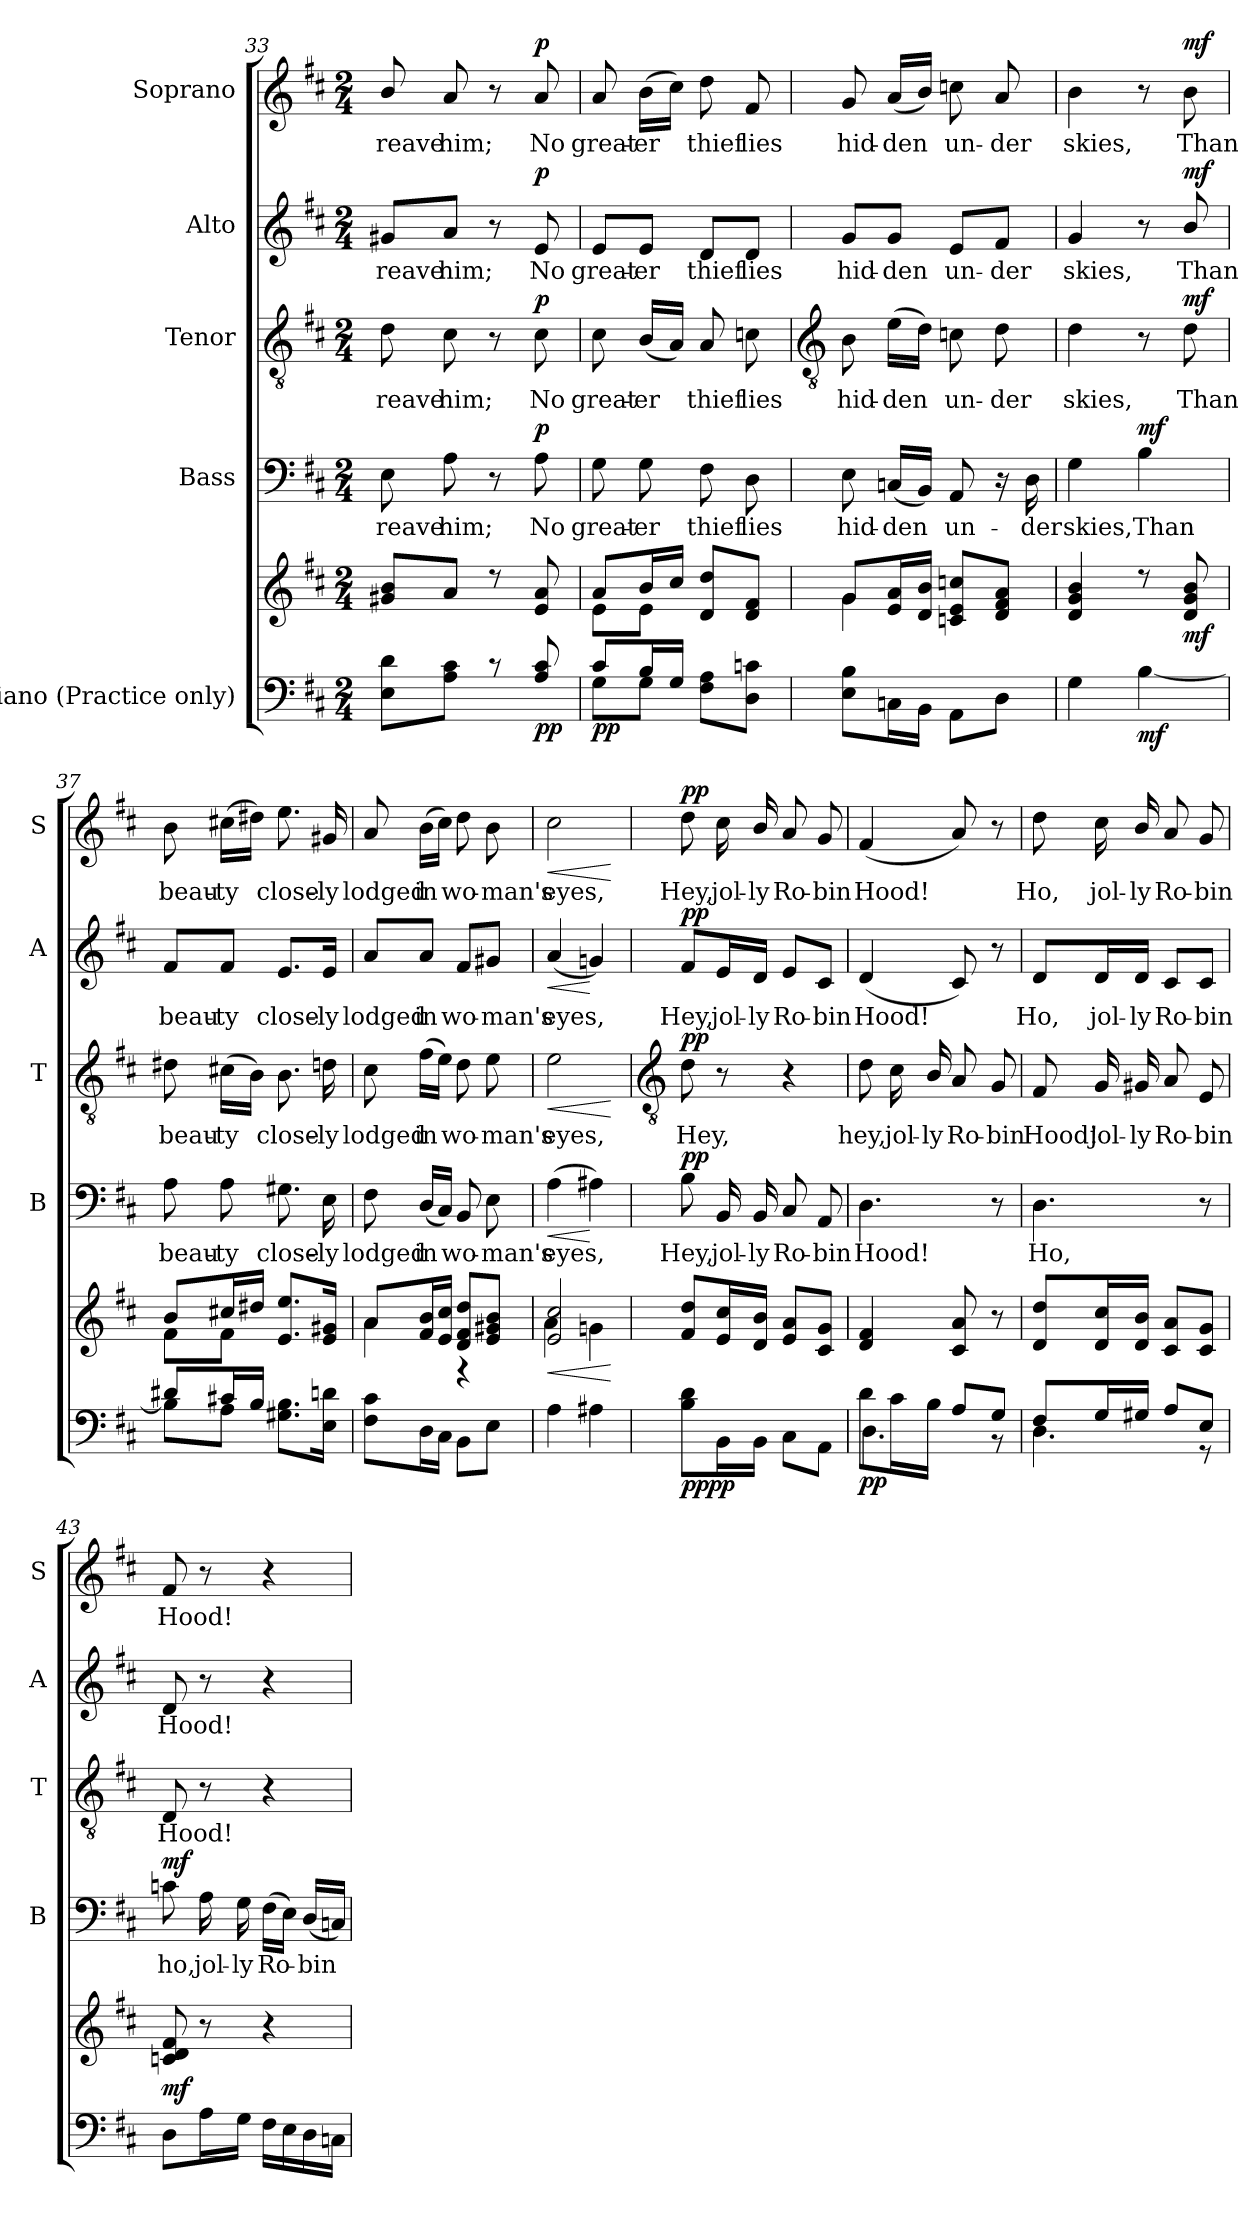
**kern	**kern	**dynam	**kern	**text	**dynam	**kern	**text	**dynam	**kern	**text	**dynam	**kern	**text	**dynam
*part5	*part5	*part5	*part4	*part4	*part4	*part3	*part3	*part3	*part2	*part2	*part2	*part1	*part1	*part1
*staff6	*staff5	*staff5/6	*staff4	*staff4	*staff4	*staff3	*staff3	*staff3	*staff2	*staff2	*staff2	*staff1	*staff1	*staff1
*I"Piano (Practice only)	*	*	*I"Bass	*	*	*I"Tenor	*	*	*I"Alto	*	*	*I"Soprano	*	*
*	*	*	*I'B	*	*	*I'T	*	*	*I'A	*	*	*I'S	*	*
*clefF4	*clefG2	*	*clefF4	*	*	*clefGv2	*	*	*clefG2	*	*	*clefG2	*	*
*k[f#c#]	*k[f#c#]	*	*k[f#c#]	*	*	*k[f#c#]	*	*	*k[f#c#]	*	*	*k[f#c#]	*	*
*D:	*D:	*	*D:	*	*	*D:	*	*	*D:	*	*	*D:	*	*
*M2/4	*M2/4	*	*M2/4	*	*	*M2/4	*	*	*M2/4	*	*	*M2/4	*	*
=33	=33	=33	=33	=33	=33	=33	=33	=33	=33	=33	=33	=33	=33	=33
*^	*	*	*	*	*	*	*	*	*	*	*	*	*	*
!	!LO:N:vis=1	!	!	!	!LO:LY:b	!	!	!LO:LY:b	!	!	!LO:LY:b	!	!	!LO:LY:b	!
*	*	*^	*	*	*	*	*	*	*	*	*	*	*	*	*
8E\ 8d\L	2ryy	8g#X/ 8b/L	2ryy	.	8E\	-reave	.	8d\	-reave	.	8g#X/L	-reave	.	8b/	reave	.
!	!	!	!	!	!	!LO:LY:b	!	!	!LO:LY:b	!	!	!LO:LY:b	!	!	!LO:LY:b	!
8A 8c#J	.	8a/J	.	.	8A	him;	.	8c#	him;	.	8a/J	him;	.	8a	him;	.
8r	.	8r	.	.	8r	.	.	8r	.	.	8r	.	.	8r	.	.
!	!	!	!	!LO:DY:b=2	!	!LO:LY:b	!	!	!LO:LY:b	!	!	!LO:LY:b	!	!	!LO:LY:b	!
!	!	!	!	!LO:DY:n=1:b	!	!	!LO:DY:b	!	!	!LO:DY:b	!	!	!LO:DY:b	!	!	!LO:DY:b
8A 8c#	.	8e/ 8a/	.	p p	8A	No	p	8c#	No	p	8e	No	p	8a	No	p
=34	=34	=34	=34	=34	=34	=34	=34	=34	=34	=34	=34	=34	=34	=34	=34	=34
!	!	!	!	!LO:DY:b=2	!	!LO:LY:b	!	!	!LO:LY:b	!	!	!LO:LY:b	!	!	!LO:LY:b	!
!	!	!	!	!LO:DY:n=1:b	!	!	!	!	!	!	!	!	!	!	!	!
8c#/L	8G\L	8a/L	8e\L	p p	8G	great-	.	8c#	great-	.	8e/L	great-	.	8a	great-	.
!	!	!	!	!	!	!LO:LY:b	!	!	!LO:LY:b	!	!	!LO:LY:b	!	!	!LO:LY:b	!
16B/L	8G\J	16b/L	8e\J	.	8G\	-er	.	(<16B/LL	-er	.	8e/J	-er	.	(>16bLL	-er	.
16G/JJ	.	16cc#/JJ	.	.	.	.	.	16AJJ)	.	.	.	.	.	16cc#JJ)	.	.
!	!	!	!	!	!	!LO:LY:b	!	!	!LO:LY:b	!	!	!LO:LY:b	!	!	!LO:LY:b	!
8F# 8AL	4ryy	8d/ 8dd/L	4ryy	.	8F#	thief	.	8A	thief	.	8d/L	thief	.	8dd	thief	.
!	!	!	!	!	!	!LO:LY:b	!	!	!LO:LY:b	!	!	!LO:LY:b	!	!	!LO:LY:b	!
8D 8cnJ	.	8d/ 8f#/J	.	.	8D	lies	.	8cn	lies	.	8d/J	lies	.	8f#	lies	.
!!LO:LB:g=z
=35	=35	=35	=35	=35	=35	=35	=35	=35	=35	=35	=35	=35	=35	=35	=35	=35
*	*	*	*	*	*	*	*	*clefGv2	*	*	*	*	*	*	*	*
!	!	!	!	!	!	!LO:LY:b	!	!	!LO:LY:b	!	!	!LO:LY:b	!	!	!LO:LY:b	!
2ryy	8E\ 8B\L	8g/L	4g\	.	8E	hid-	.	8B	hid-	.	8g/L	hid-	.	8g	hid-	.
!	!	!	!	!	!	!LO:LY:b	!	!	!LO:LY:b	!	!	!LO:LY:b	!	!	!LO:LY:b	!
.	16Cn\L	16e/ 16a/L	.	.	(<16CnLL	-den	.	(>16eLL	-den	.	8g/J	-den	.	(<16aLL	-den	.
.	16BB\JJ	16d/ 16b/JJ	.	.	16BBJJ)	.	.	16dJJ)	.	.	.	.	.	16bJJ)	.	.
!	!	!	!	!	!	!LO:LY:b	!	!	!LO:LY:b	!	!	!LO:LY:b	!	!	!LO:LY:b	!
.	8AA\L	8cn/ 8e/ 8ccn/L	4ryy	.	8AA	un-	.	8cn	un-	.	8e/L	un-	.	8ccn	un-	.
!	!	!	!	!	!	!	!	!	!LO:LY:b	!	!	!LO:LY:b	!	!	!LO:LY:b	!
.	8D\J	8d/ 8f#/ 8a/J	.	.	16r	.	.	8d	-der	.	8f#/J	-der	.	8a	-der	.
!	!	!	!	!	!	!LO:LY:b	!	!	!	!	!	!	!	!	!	!
.	.	.	.	.	16D	-der	.	.	.	.	.	.	.	.	.	.
=36	=36	=36	=36	=36	=36	=36	=36	=36	=36	=36	=36	=36	=36	=36	=36	=36
!	!	!	!	!	!	!LO:LY:b	!	!	!LO:LY:b	!	!	!LO:LY:b	!	!	!LO:LY:b	!
2ryy	4G\	4d/ 4g/ 4b/	2ryy	.	4G	skies,	.	4d	skies,	.	4g	skies,	.	4b	skies,	.
!	!	!	!	!LO:DY:b=2	!	!LO:LY:b	!LO:DY:b	!	!	!	!	!	!	!	!	!
.	[4B\	8r	.	mf	4B	Than	mf	8r	.	.	8r	.	.	8r	.	.
!	!	!	!	!LO:DY:b	!	!	!	!	!LO:LY:b	!LO:DY:b	!	!LO:LY:b	!LO:DY:b	!	!LO:LY:b	!LO:DY:b
.	.	8d/ 8g/ 8b/	.	mf	.	.	.	8d	Than	mf	8b/	Than	mf	8b	Than	mf
=37	=37	=37	=37	=37	=37	=37	=37	=37	=37	=37	=37	=37	=37	=37	=37	=37
!	!	!	!	!LO:DY:b=2	!	!LO:LY:b	!	!	!LO:LY:b	!	!	!LO:LY:b	!	!	!LO:LY:b	!
!	!	!	!	!LO:DY:n=1:b	!	!	!	!	!	!	!	!	!	!	!	!
!	!	!	!	!LO:DY:n=2:b	!	!	!	!	!	!	!	!	!	!	!	!
8d#X/L	8B\L]	8b/L	8f#\L	mf f mf	8A	beau-	.	8d#X	beau-	.	8f#/L	beau-	.	8b	beau-	.
!	!	!	!	!	!	!LO:LY:b	!	!	!LO:LY:b	!	!	!LO:LY:b	!	!	!LO:LY:b	!
16c#X/L	8A\J	16cc#X/L	8f#\J	.	8A	-ty	.	(>16c#XLL	-ty	.	8f#/J	-ty	.	(>16cc#XLL	-ty	.
16B/JJ	.	16dd#X/JJ	.	.	.	.	.	16BJJ)	.	.	.	.	.	16dd#XJJ)	.	.
!	!	!	!	!	!	!LO:LY:b	!	!	!LO:LY:b	!	!	!LO:LY:b	!	!	!LO:LY:b	!
4ryy	8.G#X\ 8.B\L	8.e/ 8.ee/L	4ryy	.	8.G#X	close-	.	8.B	close-	.	8.e/L	close-	.	8.ee	close-	.
!	!	!	!	!	!	!LO:LY:b	!	!	!LO:LY:b	!	!	!LO:LY:b	!	!	!LO:LY:b	!
.	16E\ 16dn\J	16e/ 16g#X/J	.	.	16E	-ly	.	16dn	-ly	.	16e/Jk	-ly	.	16g#X	-ly	.
=38	=38	=38	=38	=38	=38	=38	=38	=38	=38	=38	=38	=38	=38	=38	=38	=38
!	!	!	!	!	!	!LO:LY:b	!	!	!LO:LY:b	!	!	!LO:LY:b	!	!	!LO:LY:b	!
2ryy	8F#\ 8c#\L	8a/L	4a\	.	8F#	lodged	.	8c#	lodged	.	8a/L	lodged	.	8a	lodged	.
!	!	!	!	!	!	!LO:LY:b	!	!	!LO:LY:b	!	!	!LO:LY:b	!	!	!LO:LY:b	!
.	16D\L	16f#/ 16b/L	.	.	(<16DLL	in	.	(>16f#LL	in	.	8a/J	in	.	(>16bLL	in	.
.	16C#\JJ	16e/ 16cc#/JJ	.	.	16C#JJ)	.	.	16eJJ)	.	.	.	.	.	16cc#JJ)	.	.
!	!	!	!	!	!	!LO:LY:b	!	!	!LO:LY:b	!	!	!LO:LY:b	!	!	!LO:LY:b	!
.	8BB\L	8d/ 8f#/ 8dd/L	4r	.	8BB	wo-	.	8d	wo-	.	8f#/L	wo-	.	8dd	wo-	.
!	!	!	!	!	!	!LO:LY:b	!	!	!LO:LY:b	!	!	!LO:LY:b	!	!	!LO:LY:b	!
.	8E\J	8e/ 8g#X/ 8b/J	.	.	8E	-man's	.	8e	-man's	.	8g#X/J	-man's	.	8b	-man's	.
=39	=39	=39	=39	=39	=39	=39	=39	=39	=39	=39	=39	=39	=39	=39	=39	=39
!	!	!	!	!LO:HP:b	!	!LO:LY:b	!LO:HP:b	!	!LO:LY:b	!LO:HP:b	!	!LO:LY:b	!LO:HP:b	!	!LO:LY:b	!LO:HP:b
2ryy	4A\	2e/ 2cc#/	4a\	<	(>4A	eyes,	<	2e	eyes,	<	(<4a	eyes,	<	2cc#	eyes,	<
.	4A#X\	.	4gn\	.	4A#X)	.	[	.	.	.	4gn)	.	[	.	.	.
*v	*v	*	*	*	*	*	*	*	*	*	*	*	*	*	*	*
*	*v	*v	*	*	*	*	*	*	*	*	*	*	*	*	*
.	.	[	.	.	.	.	.	[	.	.	.	.	.	[
!!LO:LB:g=z
=40	=40	=40	=40	=40	=40	=40	=40	=40	=40	=40	=40	=40	=40	=40
*	*	*	*	*	*	*clefGv2	*	*	*	*	*	*	*	*
*^	*	*	*	*	*	*	*	*	*	*	*	*	*	*
!	!	!	!LO:DY:b=2	!	!LO:LY:b	!	!	!LO:LY:b	!	!	!LO:LY:b	!	!	!LO:LY:b	!
!	!	!	!LO:DY:n=1:b	!	!	!LO:DY:b	!	!	!LO:DY:b	!	!	!LO:DY:b	!	!	!LO:DY:b
2ryy	8B\ 8d\L	8f# 8ddL	pp pp	8B	Hey,	pp	8d	Hey,	pp	8f#/L	Hey,	pp	8dd	Hey,	pp
!	!	!	!	!	!LO:LY:b	!	!	!	!	!	!LO:LY:b	!	!	!LO:LY:b	!
.	16BB\L	16e 16cc#L	.	16BB	jol-	.	8r	.	.	16e/L	jol-	.	16cc#	jol-	.
!	!	!	!	!	!LO:LY:b	!	!	!	!	!	!LO:LY:b	!	!	!LO:LY:b	!
.	16BB\JJ	16d/ 16b/JJ	.	16BB	-ly	.	.	.	.	16d/JJ	-ly	.	16b/	-ly	.
!	!	!	!	!	!LO:LY:b	!	!	!	!	!	!LO:LY:b	!	!	!LO:LY:b	!
.	8C#\L	8e 8aL	.	8C#	Ro-	.	4r	.	.	8e/L	Ro-	.	8a	Ro-	.
!	!	!	!	!	!LO:LY:b	!	!	!	!	!	!LO:LY:b	!	!	!LO:LY:b	!
.	8AA\J	8c# 8gJ	.	8AA	-bin	.	.	.	.	8c#/J	-bin	.	8g	-bin	.
=41	=41	=41	=41	=41	=41	=41	=41	=41	=41	=41	=41	=41	=41	=41	=41
!	!	!	!LO:DY:b=2	!	!LO:LY:b	!	!	!LO:LY:b	!	!	!LO:LY:b	!	!	!LO:LY:b	!
8d\L	4.D\	4d 4f#	pp	4.D	Hood!	.	8d	hey,	.	(<4d	Hood!	.	(<4f#	Hood!	.
!	!	!	!	!	!	!	!	!LO:LY:b	!	!	!	!	!	!	!
16c#\L	.	.	.	.	.	.	16c#	jol-	.	.	.	.	.	.	.
!	!	!	!	!	!	!	!	!LO:LY:b	!	!	!	!	!	!	!
16B/JJ	.	.	.	.	.	.	16B/	-ly	.	.	.	.	.	.	.
!	!	!	!	!	!	!	!	!LO:LY:b	!	!	!	!	!	!	!
8A/L	.	8c# 8a	.	.	.	.	8A	Ro-	.	8c#)	.	.	8a)	.	.
!	!	!	!	!	!	!	!	!LO:LY:b	!	!	!	!	!	!	!
8G/J	8r	8r	.	8r	.	.	8G	-bin	.	8r	.	.	8r	.	.
=42	=42	=42	=42	=42	=42	=42	=42	=42	=42	=42	=42	=42	=42	=42	=42
!	!	!	!	!	!LO:LY:b	!	!	!LO:LY:b	!	!	!LO:LY:b	!	!	!LO:LY:b	!
8F#/L	4.D\	8d 8ddL	.	4.D	Ho,	.	8F#	Hood!	.	8d/L	Ho,	.	8dd	Ho,	.
!	!	!	!	!	!	!	!	!LO:LY:b	!	!	!LO:LY:b	!	!	!LO:LY:b	!
16G/L	.	16d 16cc#L	.	.	.	.	16G	jol-	.	16d/L	jol-	.	16cc#	jol-	.
!	!	!	!	!	!	!	!	!LO:LY:b	!	!	!LO:LY:b	!	!	!LO:LY:b	!
16G#X/JJ	.	16d/ 16b/JJ	.	.	.	.	16G#X	-ly	.	16d/JJ	-ly	.	16b/	-ly	.
!	!	!	!	!	!	!	!	!LO:LY:b	!	!	!LO:LY:b	!	!	!LO:LY:b	!
8A/L	.	8c# 8aL	.	.	.	.	8A	Ro-	.	8c#/L	Ro-	.	8a	Ro-	.
!	!	!	!	!	!	!	!	!LO:LY:b	!	!	!LO:LY:b	!	!	!LO:LY:b	!
8E/J	8r	8c# 8gJ	.	8r	.	.	8E	-bin	.	8c#/J	-bin	.	8g	-bin	.
=43	=43	=43	=43	=43	=43	=43	=43	=43	=43	=43	=43	=43	=43	=43	=43
!	!	!	!LO:DY:a=2	!	!LO:LY:b	!LO:DY:b	!	!LO:LY:b	!	!	!LO:LY:b	!	!	!LO:LY:b	!
2ryy	8D\L	8cn 8d 8f#	mf	8cn	ho,	mf	8D	Hood!	.	8d	Hood!	.	8f#	Hood!	.
!	!	!	!	!	!LO:LY:b	!	!	!	!	!	!	!	!	!	!
.	16A\L	8r	.	16A	jol-	.	8r	.	.	8r	.	.	8r	.	.
!	!	!	!	!	!LO:LY:b	!	!	!	!	!	!	!	!	!	!
.	16G\JJ	.	.	16G	-ly	.	.	.	.	.	.	.	.	.	.
!	!	!	!	!	!LO:LY:b	!	!	!	!	!	!	!	!	!	!
.	16F#\LL	4r	.	(>16F#LL	Ro-	.	4r	.	.	4r	.	.	4r	.	.
.	16E\	.	.	16EJJ)	.	.	.	.	.	.	.	.	.	.	.
!	!	!	!	!	!LO:LY:b	!	!	!	!	!	!	!	!	!	!
.	16D\	.	.	(<16DLL	bin	.	.	.	.	.	.	.	.	.	.
.	16Cn\JJ	.	.	16CnJJ)	.	.	.	.	.	.	.	.	.	.	.
*v	*v	*	*	*	*	*	*	*	*	*	*	*	*	*	*
=	=	=	=	=	=	=	=	=	=	=	=	=	=	=
*-	*-	*-	*-	*-	*-	*-	*-	*-	*-	*-	*-	*-	*-	*-
